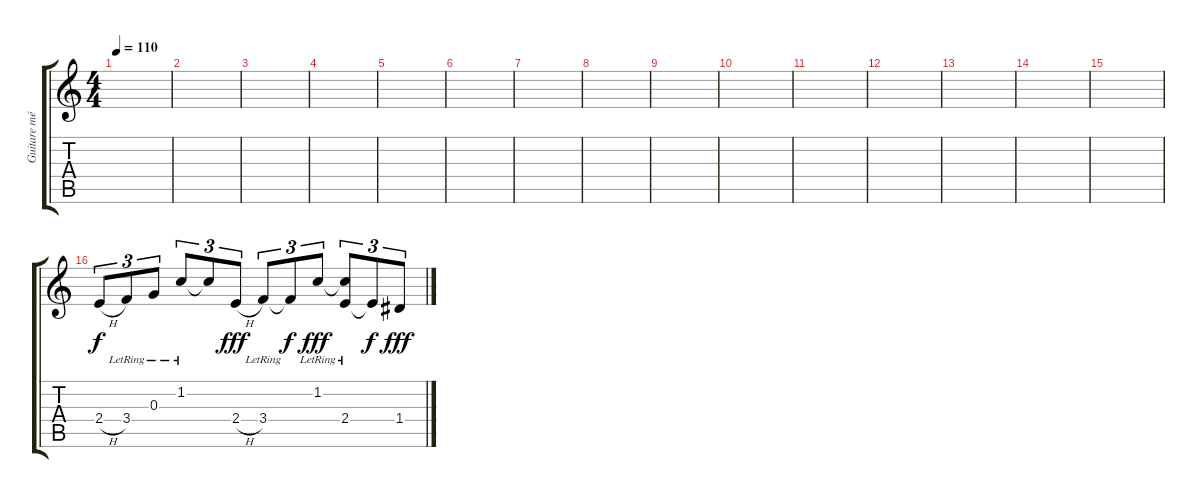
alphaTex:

\track ("Guitare mélodie 2" "Guitare mé") {instrument acousticguitarsteel}
\staff {score tabs}
\tuning (E4 B3 G3 D3 A2 E2) {hide}
\ts (4 4)
\tempo 110
\clef g2
\ks c
|
|
|
|
|
|
|
|
|
|
|
|
|
|
|
2.4{h}.8{tu (3 2) balance 10} 3.4{lr}.8{tu (3 2)} 0.3{lr}.8{tu (3 2)} 1.2{lr}.8{tu (3 2)} 1.2{t}.8{tu (3 2) dy f} 2.4{h}.8{tu (3 2) dy fff} 3.4{lr}.8{tu (3 2)} 3.4{t}.8{tu (3 2) dy f} 1.2{lr}.8{tu (3 2) dy fff} (1.2{t} 2.4{lr}).8{tu (3 2)} 2.4{t}.8{tu (3 2) dy f} 1.4{ss}.8{tu (3 2) dy fff}
